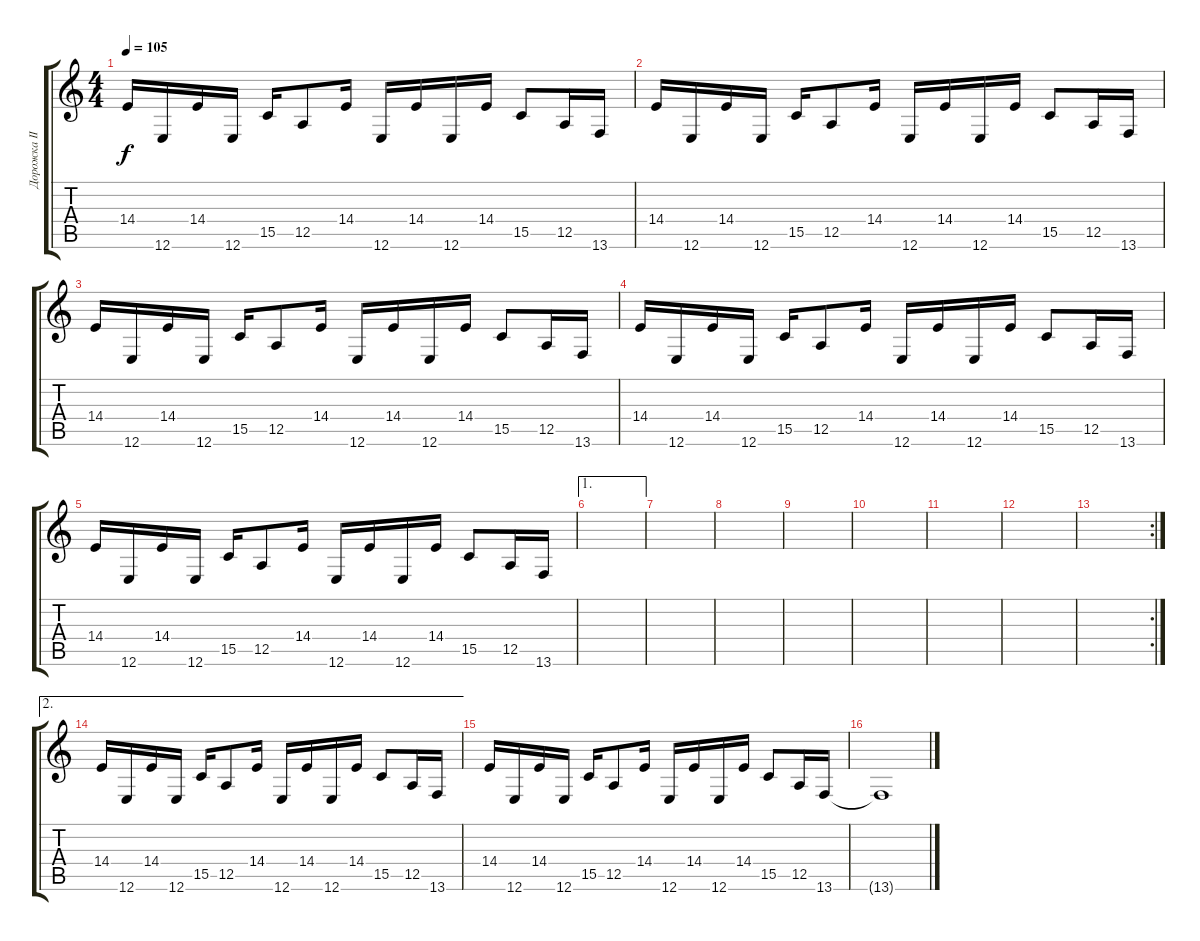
\track ("Дорожка II" "Дорожка II") {instrument lead1square}
\staff {score tabs}
\tuning (E4 B3 G3 D3 A2 E2) {hide}
\ts (4 4)
\tempo 105
\clef g2
\ks c
14.4.16{dy f} 12.6.16 14.4.16 12.6.16 15.5.16 12.5.8 14.4.16 12.6.16 14.4.16 12.6.16 14.4.16 15.5.8 12.5.16 13.6.16 |
14.4.16 12.6.16 14.4.16 12.6.16 15.5.16 12.5.8 14.4.16 12.6.16 14.4.16 12.6.16 14.4.16 15.5.8 12.5.16 13.6.16 |
14.4.16 12.6.16 14.4.16 12.6.16 15.5.16 12.5.8 14.4.16 12.6.16 14.4.16 12.6.16 14.4.16 15.5.8 12.5.16 13.6.16 |
14.4.16 12.6.16 14.4.16 12.6.16 15.5.16 12.5.8 14.4.16 12.6.16 14.4.16 12.6.16 14.4.16 15.5.8 12.5.16 13.6.16 |
14.4.16 12.6.16 14.4.16 12.6.16 15.5.16 12.5.8 14.4.16 12.6.16 14.4.16 12.6.16 14.4.16 15.5.8 12.5.16 13.6.16 |
\ae 1
|
|
|
|
|
|
|
\rc 2
|
\ae 2
14.4.16 12.6.16 14.4.16 12.6.16 15.5.16 12.5.8 14.4.16 12.6.16 14.4.16 12.6.16 14.4.16 15.5.8 12.5.16 13.6.16 |
14.4.16 12.6.16 14.4.16 12.6.16 15.5.16 12.5.8 14.4.16 12.6.16 14.4.16 12.6.16 14.4.16 15.5.8 12.5.16 13.6.16 |
13.6{t}.1{volume 0}
